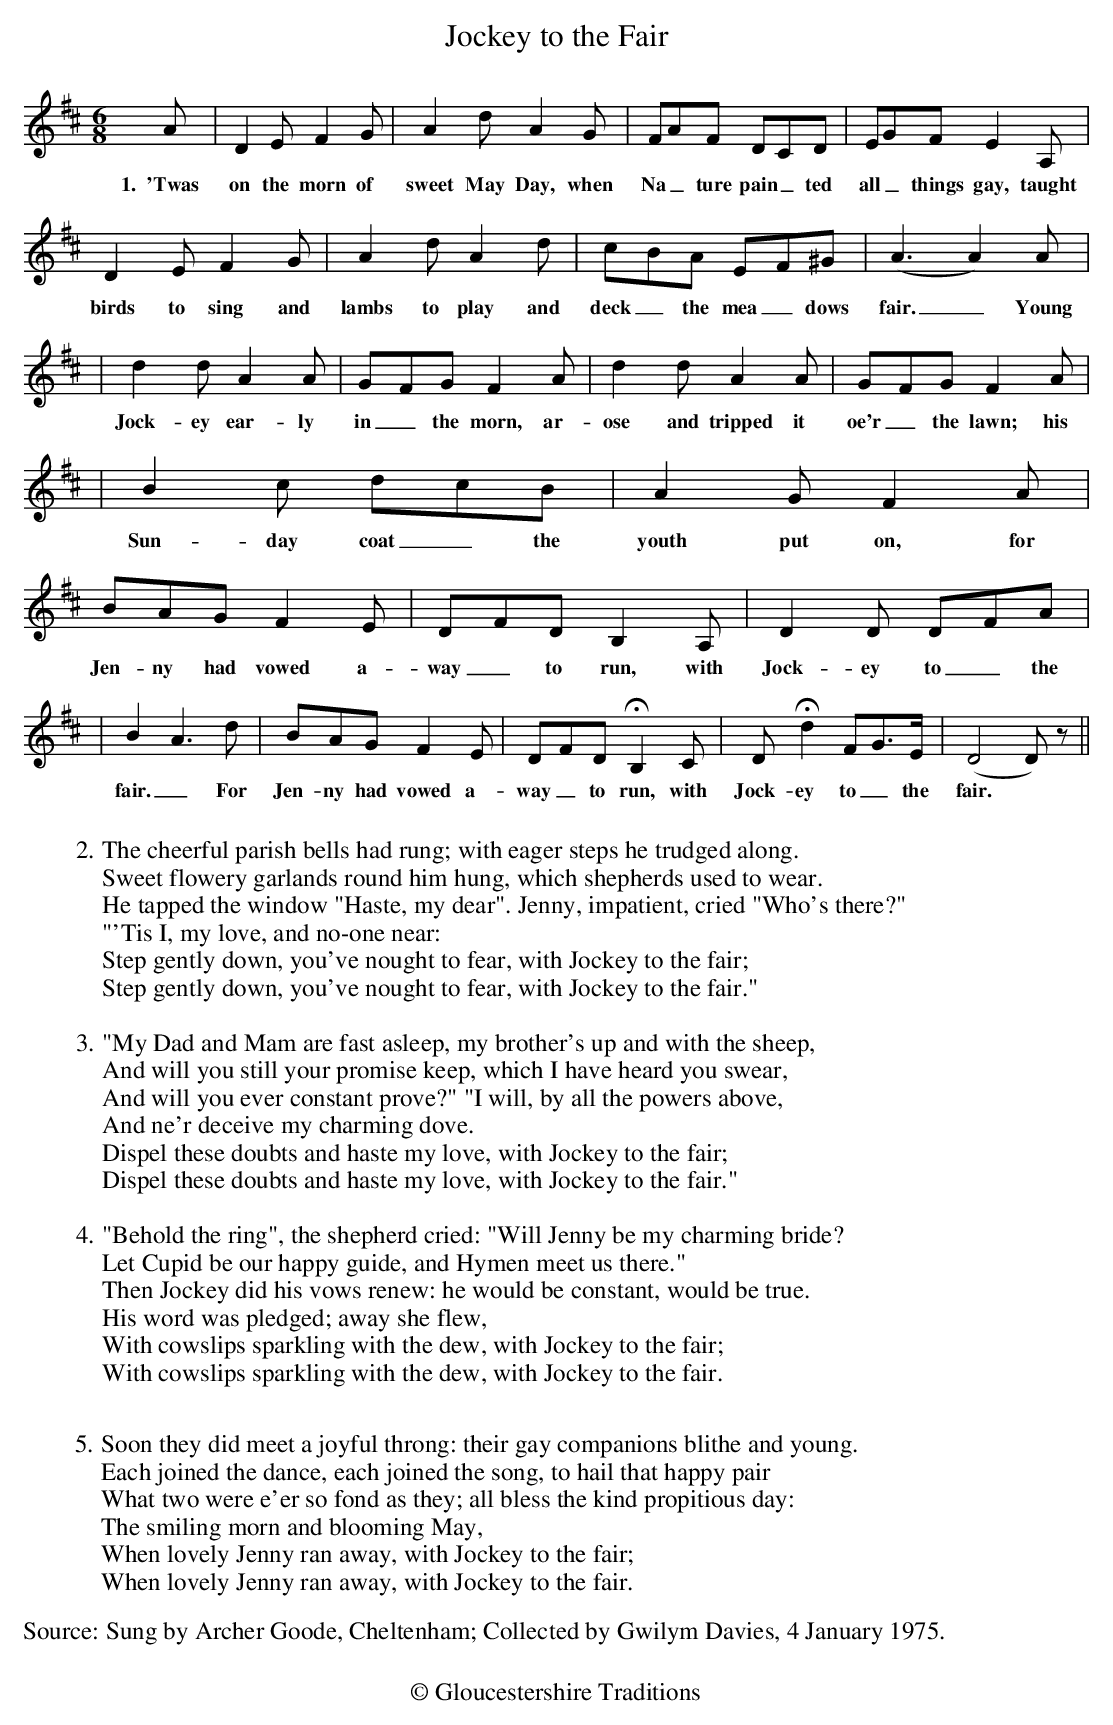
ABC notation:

X:1
T:Jockey to the Fair
M:6/8
L:1/4
K:D
A/2|D E/ FG/ | Ad/ AG/ | F/A/F/ D/C/D/ |E/G/F/ EA,/|
w:1.~~'Twas on the morn of sweet May Day, when Na_ture pain_ted all_ things gay, taught
 DE/ FG/ | Ad/ Ad/ | c/B/A/ E/F/^G/ | (A3/2A) A/ |
w:birds to sing and lambs to play and deck_ the mea_dows fair. _ Young
| dd/AA/ | G/F/G/FA/ | dd/AA/ | G/F/G/ FA/ |
w: Jock-ey ear-ly in_ the morn, ar-ose and tripped it oe'r_ the lawn; his
| Bc/ d/c/B/ | AG/ FA/ |B/A/G/FE/ |D/F/D/B,A,/ | DD/ D/F/A/ |
w:Sun-day coat_ the youth put on, for Jen-ny had vowed a-way_ to run, with Jock-ey to_ the
| B A3/2 d/ | B/A/G/ FE/ |D/F/D/!fermata!B,C/ | D/ !fermata!d F/G/>E/ |(D2D/) z/2 ||
w:fair._ For Jen-ny had vowed a-way_ to run, with Jock-ey to_ the fair.
W:
W:2. The cheerful parish bells had rung; with eager steps he trudged along.
W: Sweet flowery garlands round him hung, which shepherds used to wear.
W:He tapped the window "Haste, my dear". Jenny, impatient, cried "Who's there?"
W: "'Tis I, my love, and no-one near:
W:Step gently down, you've nought to fear, with Jockey to the fair;
W: Step gently down, you've nought to fear, with Jockey to the fair."
W:
W:3. "My Dad and Mam are fast asleep, my brother's up and with the sheep,
W: And will you still your promise keep, which I have heard you swear,
W:And will you ever constant prove?" "I will, by all the powers above,
W: And ne'r deceive my charming dove.
W:Dispel these doubts and haste my love, with Jockey to the fair;
W:Dispel these doubts and haste my love, with Jockey to the fair."
W:
W:4."Behold the ring", the shepherd cried: "Will Jenny be my charming bride?
W:Let Cupid be our happy guide, and Hymen meet us there."
W:Then Jockey did his vows renew: he would be constant, would be true.
W:His word was pledged; away she flew,
W:With cowslips sparkling with the dew, with Jockey to the fair;
W:With cowslips sparkling with the dew, with Jockey to the fair.
W:
W:5.Soon they did meet a joyful throng: their gay companions blithe and young.
W:Each joined the dance, each joined the song, to hail that happy pair
W:What two were e'er so fond as they; all bless the kind propitious day:
W:The smiling morn and blooming May,
W:When lovely Jenny ran away, with Jockey to the fair;
W:When lovely Jenny ran away, with Jockey to the fair.
W:
 %%text
